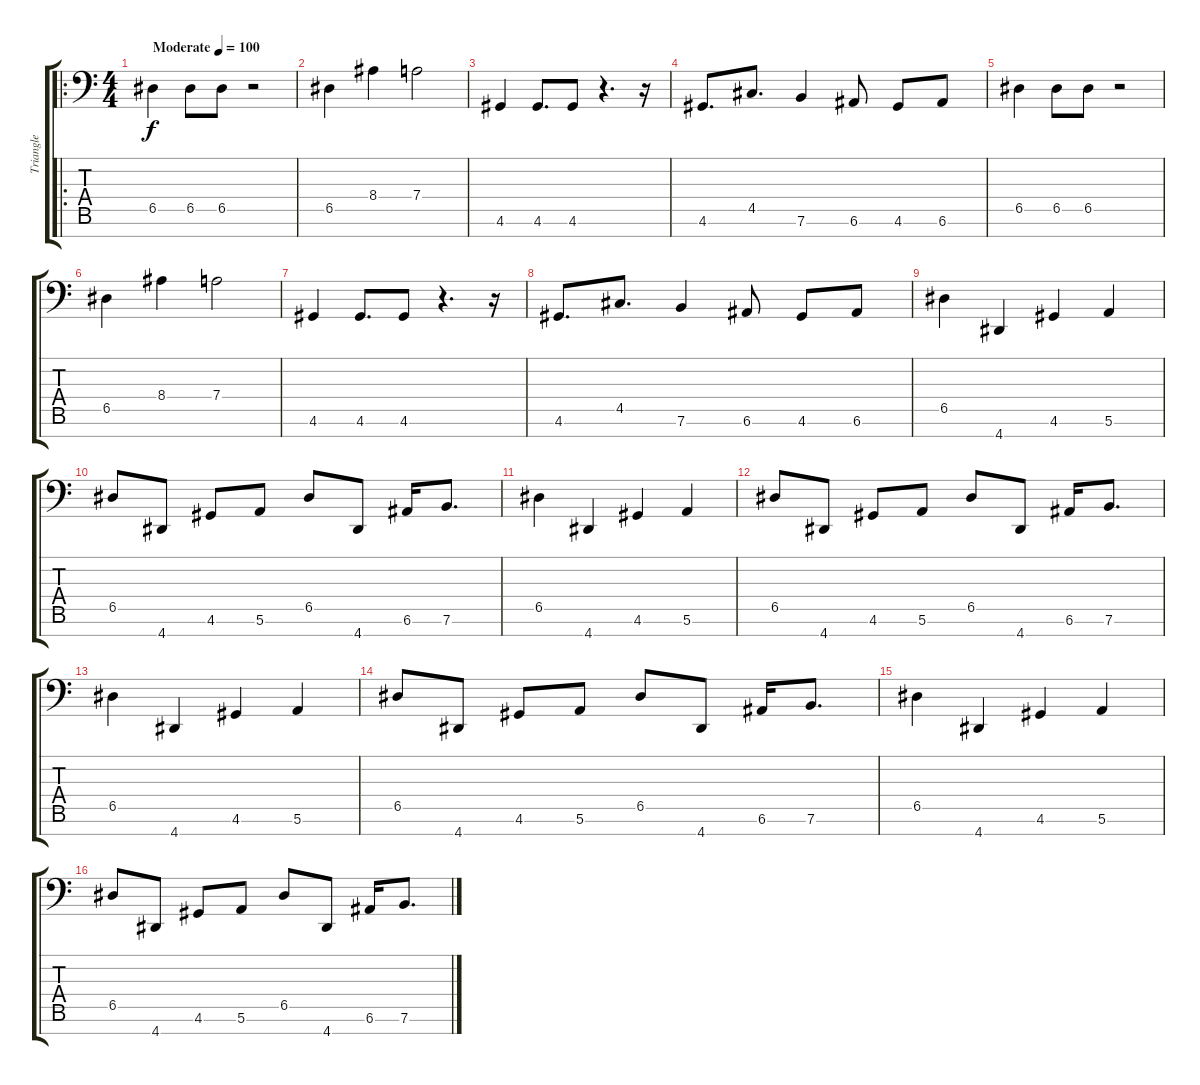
\track ("Triangle" "Triangle") {instrument electricbassfinger}
\staff {score tabs}
\tuning (E3 B2 G2 D2 A1 E1 B0) {hide}
\ro
\ts (4 4)
\tempo (100 "Moderate")
\clef f4
\ks c
6.5.4{dy f instrument electricbassfinger} 6.5.8 6.5.8 r.2 |
6.5.4 8.4.4 7.4.2 |
4.6.4 4.6.8{d} 4.6.8 r.4{d} r.16 |
4.6.8{d} 4.5.8{d} 7.6.4 6.6.8 4.6.8 6.6.8 |
6.5.4 6.5.8 6.5.8 r.2 |
6.5.4 8.4.4 7.4.2 |
4.6.4 4.6.8{d} 4.6.8 r.4{d} r.16 |
4.6.8{d} 4.5.8{d} 7.6.4 6.6.8 4.6.8 6.6.8 |
6.5.4 4.7.4 4.6.4 5.6.4 |
6.5.8 4.7.8 4.6.8 5.6.8 6.5.8 4.7.8 6.6.16 7.6.8{d} |
6.5.4 4.7.4 4.6.4 5.6.4 |
6.5.8 4.7.8 4.6.8 5.6.8 6.5.8 4.7.8 6.6.16 7.6.8{d} |
6.5.4 4.7.4 4.6.4 5.6.4 |
6.5.8 4.7.8 4.6.8 5.6.8 6.5.8 4.7.8 6.6.16 7.6.8{d} |
6.5.4 4.7.4 4.6.4 5.6.4 |
6.5.8 4.7.8 4.6.8 5.6.8 6.5.8 4.7.8 6.6.16 7.6.8{d}
